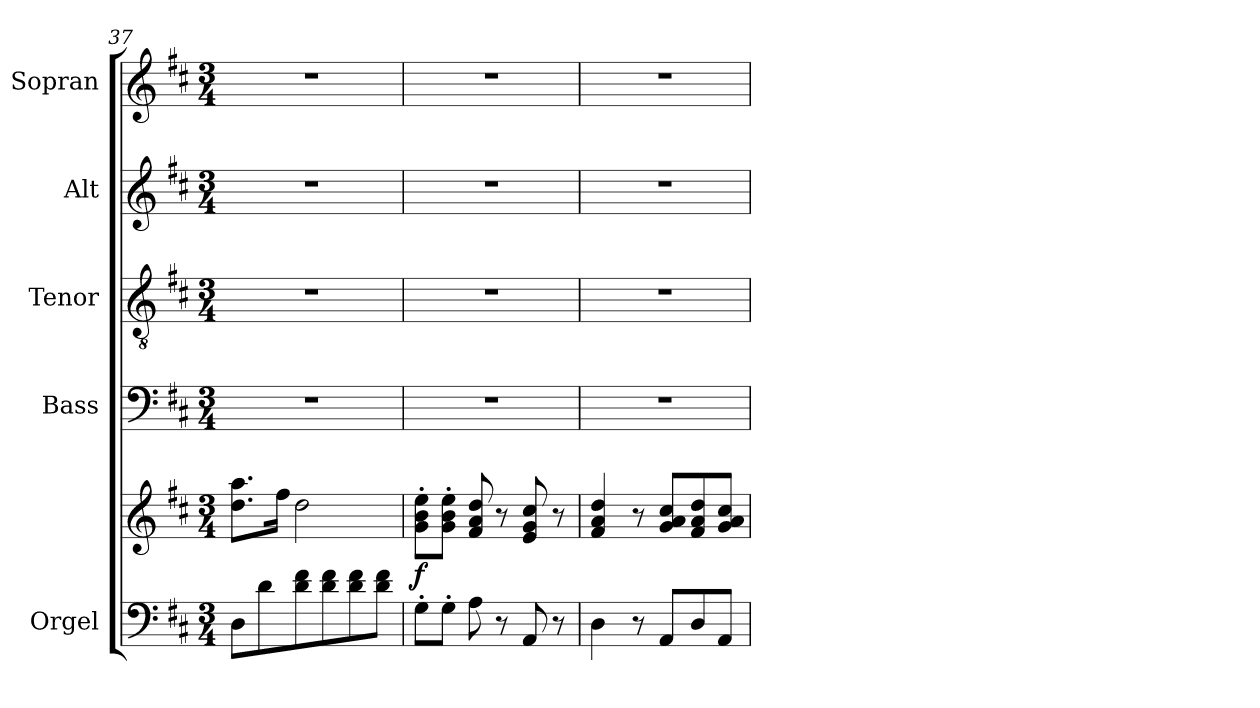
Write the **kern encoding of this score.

**kern	**kern	**dynam	**kern	**kern	**kern	**kern
*part5	*part5	*part5	*part4	*part3	*part2	*part1
*staff6	*staff5	*staff5/6	*staff4	*staff3	*staff2	*staff1
*I"Orgel	*	*	*I"Bass	*I"Tenor	*I"Alt	*I"Sopran
*I'Org.	*	*	*I'B.	*I'T.	*I'A.	*I'S.
*clefF4	*clefG2	*	*clefF4	*clefGv2	*clefG2	*clefG2
*k[f#c#]	*k[f#c#]	*	*k[f#c#]	*k[f#c#]	*k[f#c#]	*k[f#c#]
*D:	*D:	*	*D:	*D:	*D:	*D:
*M3/4	*M3/4	*	*M3/4	*M3/4	*M3/4	*M3/4
=37	=37	=37	=37	=37	=37	=37
8D\L	8.dd\ 8.aa\L	.	2.r	2.r	2.r	2.r
8d\	.	.	.	.	.	.
.	16ff#\Jk	.	.	.	.	.
8d\ 8f#\	2dd\	.	.	.	.	.
8d\ 8f#\	.	.	.	.	.	.
8d\ 8f#\	.	.	.	.	.	.
8d\ 8f#\J	.	.	.	.	.	.
=38	=38	=38	=38	=38	=38	=38
!	!	!LO:DY:b	!	!	!	!
8G'>\L	8g\'> 8b\'> 8ee\'>L	f	2.r	2.r	2.r	2.r
8G'>\J	8g\'> 8b\'> 8ee\'>J	.	.	.	.	.
8A\	8f#/ 8a/ 8dd/	.	.	.	.	.
8r	8r	.	.	.	.	.
8AA/	8e/ 8g/ 8cc#/	.	.	.	.	.
8r	8r	.	.	.	.	.
=39	=39	=39	=39	=39	=39	=39
4D\	4f#/ 4a/ 4dd/	.	2.r	2.r	2.r	2.r
8r	8r	.	.	.	.	.
8AA/L	8g/ 8a/ 8cc#/L	.	.	.	.	.
8D/	8f#/ 8a/ 8dd/	.	.	.	.	.
8AA/J	8g/ 8a/ 8cc#/J	.	.	.	.	.
=	=	=	=	=	=	=
*-	*-	*-	*-	*-	*-	*-
